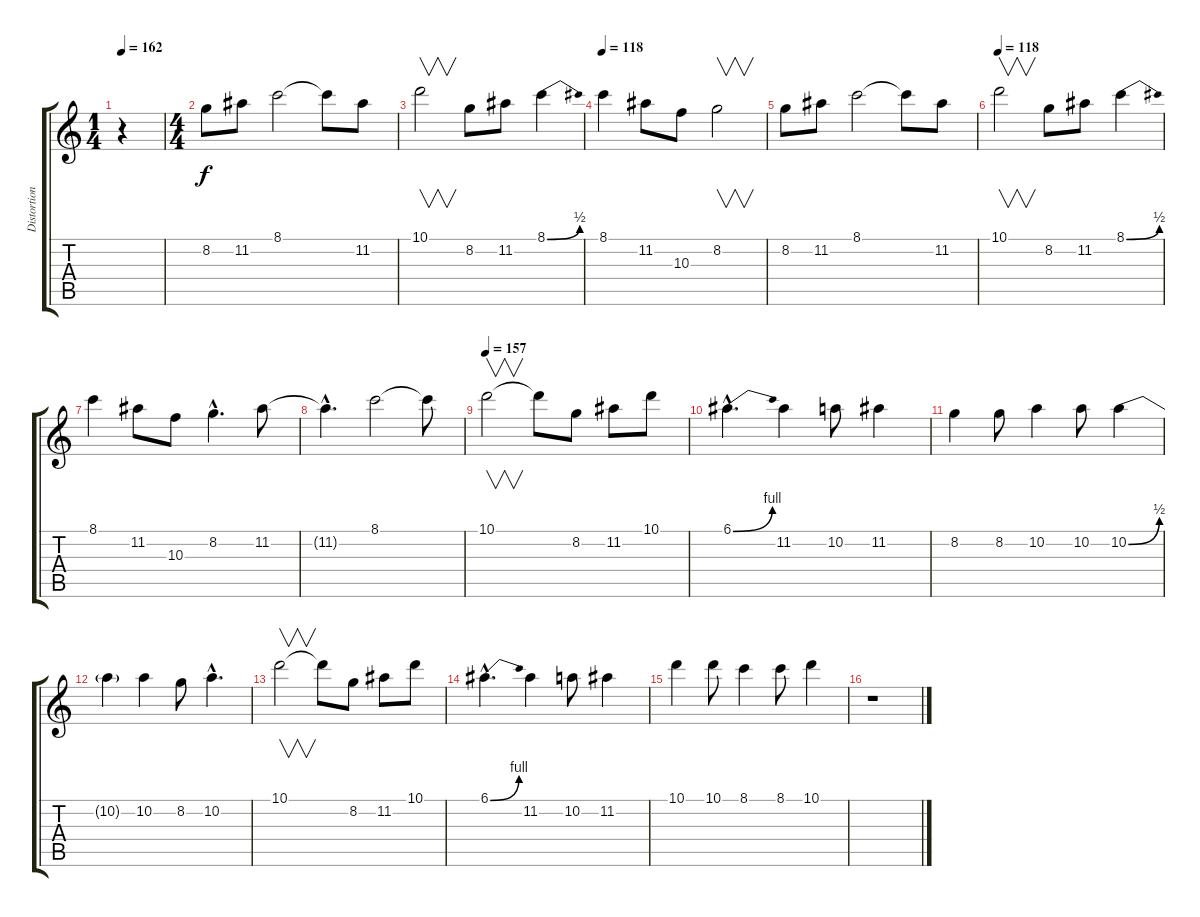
\track ("Distortion" "Distortion") {instrument distortionguitar}
\staff {score tabs}
\tuning (E4 B3 G3 D3 A2 E2) {hide}
\ts (1 4)
\tempo 162
\tempo 118
\tempo 162
\clef g2
\ks c
r.4{dy f instrument distortionguitar} |
\ts (4 4)
8.2.8 11.2.8 8.1.2 8.1{t}.8 11.2.8 |
10.1.2{v} 8.2.8 11.2.8 8.1{be (bend 0 0 60 2)}.4 |
\tempo 118
8.1.4 11.2.8 10.3.8 8.2.2{v} |
8.2.8 11.2.8 8.1.2 8.1{t}.8 11.2.8 |
\tempo 118
10.1.2{v} 8.2.8 11.2.8 8.1{be (bend 0 0 60 2)}.4 |
8.1.4 11.2.8 10.3.8 8.2{hac}.4{d} 11.2.8 |
11.2{hac t}.4{d} 8.1.2 8.1{t}.8 |
\tempo 157
10.1.2{v} 10.1{t}.8 8.2.8 11.2.8 10.1.8 |
6.1{be (bend 0 0 60 4) hac}.4{d} 11.2.4 10.2.8 11.2.4 |
8.2.4 8.2.8 10.2.4 10.2.8 10.2{be (bend 0 0 60 2)}.4 |
10.2{t}.4 10.2.4 8.2.8 10.2{hac}.4{d} |
10.1.2{v} 10.1{t}.8 8.2.8 11.2.8 10.1.8 |
6.1{be (bend 0 0 60 4) hac}.4{d} 11.2.4 10.2.8 11.2.4 |
10.1.4 10.1.8 8.1.4 8.1.8 10.1.4 |
r.1
